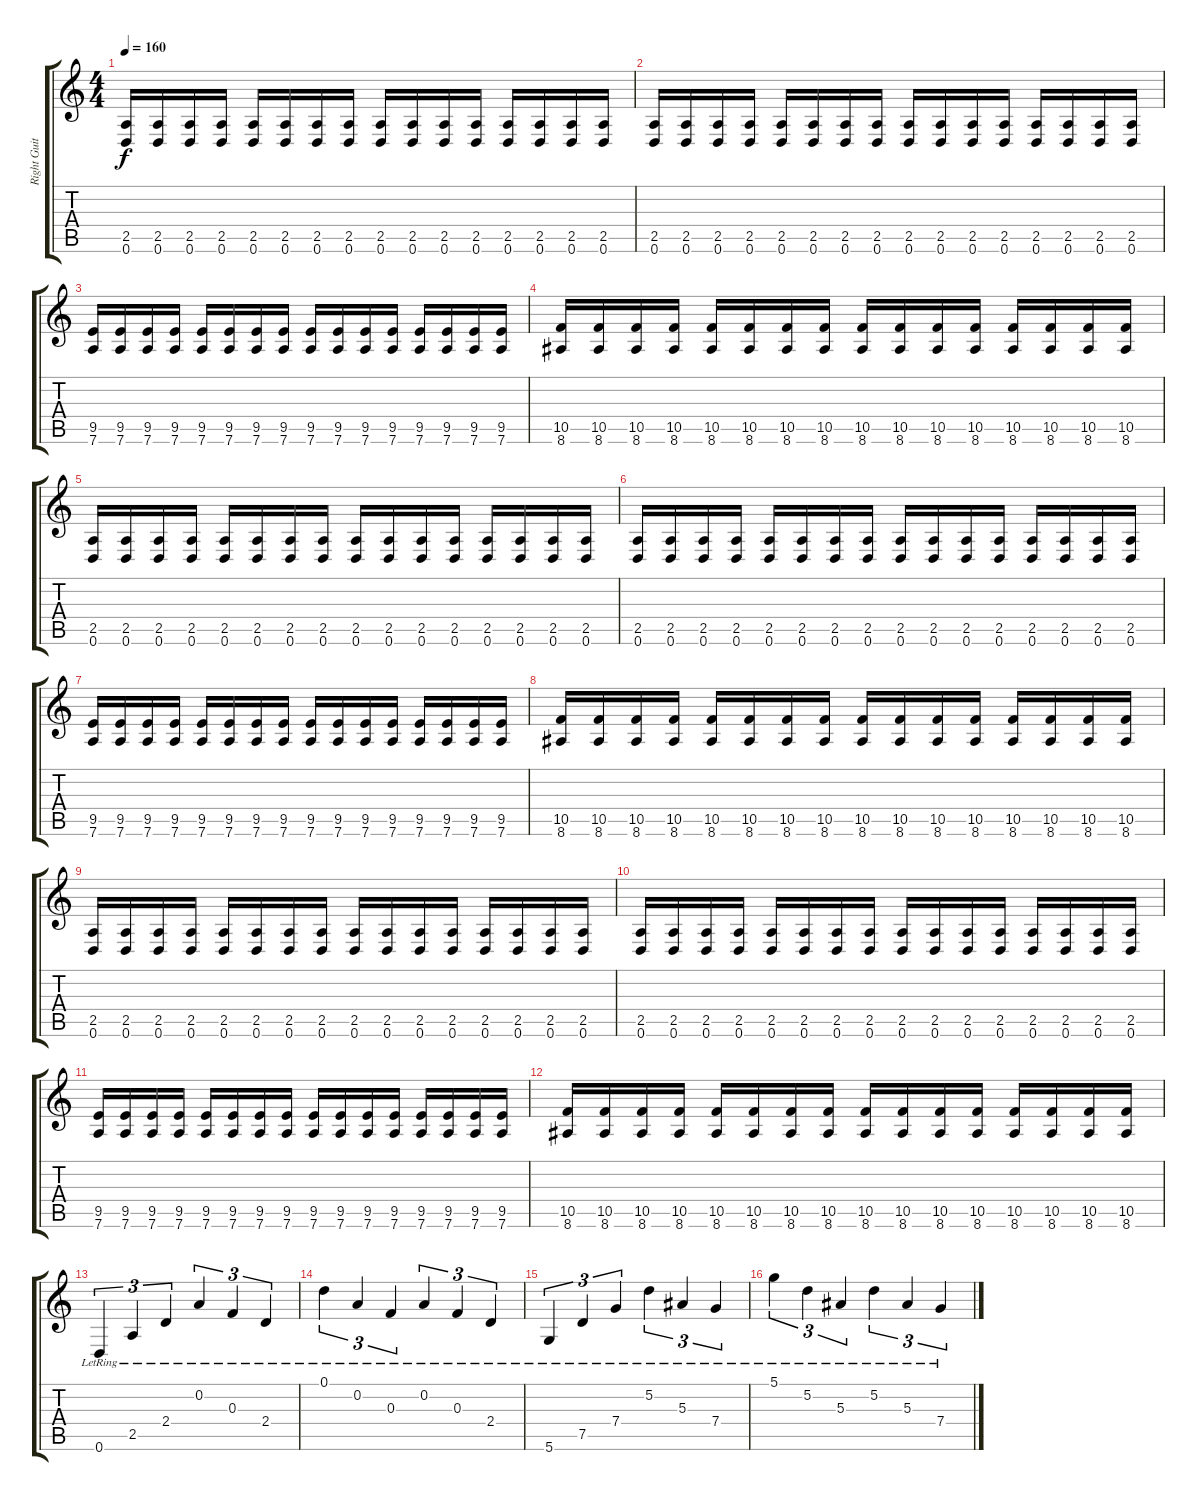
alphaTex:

\track ("Right Guitar" "Right Guit") {instrument distortionguitar}
\staff {score tabs}
\tuning (D4 A3 F3 C3 G2 D2) {hide}
\ts (4 4)
\tempo 160
\clef g2
\ks c
(2.5 0.6).16{dy f} (2.5 0.6).16 (2.5 0.6).16 (2.5 0.6).16 (2.5 0.6).16 (2.5 0.6).16 (2.5 0.6).16 (2.5 0.6).16 (2.5 0.6).16 (2.5 0.6).16 (2.5 0.6).16 (2.5 0.6).16 (2.5 0.6).16 (2.5 0.6).16 (2.5 0.6).16 (2.5 0.6).16 |
(2.5 0.6).16 (2.5 0.6).16 (2.5 0.6).16 (2.5 0.6).16 (2.5 0.6).16 (2.5 0.6).16 (2.5 0.6).16 (2.5 0.6).16 (2.5 0.6).16 (2.5 0.6).16 (2.5 0.6).16 (2.5 0.6).16 (2.5 0.6).16 (2.5 0.6).16 (2.5 0.6).16 (2.5 0.6).16 |
(9.5 7.6).16 (9.5 7.6).16 (9.5 7.6).16 (9.5 7.6).16 (9.5 7.6).16 (9.5 7.6).16 (9.5 7.6).16 (9.5 7.6).16 (9.5 7.6).16 (9.5 7.6).16 (9.5 7.6).16 (9.5 7.6).16 (9.5 7.6).16 (9.5 7.6).16 (9.5 7.6).16 (9.5 7.6).16 |
(10.5 8.6).16 (10.5 8.6).16 (10.5 8.6).16 (10.5 8.6).16 (10.5 8.6).16 (10.5 8.6).16 (10.5 8.6).16 (10.5 8.6).16 (10.5 8.6).16 (10.5 8.6).16 (10.5 8.6).16 (10.5 8.6).16 (10.5 8.6).16 (10.5 8.6).16 (10.5 8.6).16 (10.5 8.6).16 |
(2.5 0.6).16 (2.5 0.6).16 (2.5 0.6).16 (2.5 0.6).16 (2.5 0.6).16 (2.5 0.6).16 (2.5 0.6).16 (2.5 0.6).16 (2.5 0.6).16 (2.5 0.6).16 (2.5 0.6).16 (2.5 0.6).16 (2.5 0.6).16 (2.5 0.6).16 (2.5 0.6).16 (2.5 0.6).16 |
(2.5 0.6).16 (2.5 0.6).16 (2.5 0.6).16 (2.5 0.6).16 (2.5 0.6).16 (2.5 0.6).16 (2.5 0.6).16 (2.5 0.6).16 (2.5 0.6).16 (2.5 0.6).16 (2.5 0.6).16 (2.5 0.6).16 (2.5 0.6).16 (2.5 0.6).16 (2.5 0.6).16 (2.5 0.6).16 |
(9.5 7.6).16 (9.5 7.6).16 (9.5 7.6).16 (9.5 7.6).16 (9.5 7.6).16 (9.5 7.6).16 (9.5 7.6).16 (9.5 7.6).16 (9.5 7.6).16 (9.5 7.6).16 (9.5 7.6).16 (9.5 7.6).16 (9.5 7.6).16 (9.5 7.6).16 (9.5 7.6).16 (9.5 7.6).16 |
(10.5 8.6).16 (10.5 8.6).16 (10.5 8.6).16 (10.5 8.6).16 (10.5 8.6).16 (10.5 8.6).16 (10.5 8.6).16 (10.5 8.6).16 (10.5 8.6).16 (10.5 8.6).16 (10.5 8.6).16 (10.5 8.6).16 (10.5 8.6).16 (10.5 8.6).16 (10.5 8.6).16 (10.5 8.6).16 |
(2.5 0.6).16 (2.5 0.6).16 (2.5 0.6).16 (2.5 0.6).16 (2.5 0.6).16 (2.5 0.6).16 (2.5 0.6).16 (2.5 0.6).16 (2.5 0.6).16 (2.5 0.6).16 (2.5 0.6).16 (2.5 0.6).16 (2.5 0.6).16 (2.5 0.6).16 (2.5 0.6).16 (2.5 0.6).16 |
(2.5 0.6).16 (2.5 0.6).16 (2.5 0.6).16 (2.5 0.6).16 (2.5 0.6).16 (2.5 0.6).16 (2.5 0.6).16 (2.5 0.6).16 (2.5 0.6).16 (2.5 0.6).16 (2.5 0.6).16 (2.5 0.6).16 (2.5 0.6).16 (2.5 0.6).16 (2.5 0.6).16 (2.5 0.6).16 |
(9.5 7.6).16 (9.5 7.6).16 (9.5 7.6).16 (9.5 7.6).16 (9.5 7.6).16 (9.5 7.6).16 (9.5 7.6).16 (9.5 7.6).16 (9.5 7.6).16 (9.5 7.6).16 (9.5 7.6).16 (9.5 7.6).16 (9.5 7.6).16 (9.5 7.6).16 (9.5 7.6).16 (9.5 7.6).16 |
(10.5 8.6).16 (10.5 8.6).16 (10.5 8.6).16 (10.5 8.6).16 (10.5 8.6).16 (10.5 8.6).16 (10.5 8.6).16 (10.5 8.6).16 (10.5 8.6).16 (10.5 8.6).16 (10.5 8.6).16 (10.5 8.6).16 (10.5 8.6).16 (10.5 8.6).16 (10.5 8.6).16 (10.5 8.6).16 |
0.6{lr}.4{tu (3 2)} 2.5{lr}.4{tu (3 2)} 2.4{lr}.4{tu (3 2)} 0.2{lr}.4{tu (3 2)} 0.3{lr}.4{tu (3 2)} 2.4{lr}.4{tu (3 2)} |
0.1{lr}.4{tu (3 2)} 0.2{lr}.4{tu (3 2)} 0.3{lr}.4{tu (3 2)} 0.2{lr}.4{tu (3 2)} 0.3{lr}.4{tu (3 2)} 2.4{lr}.4{tu (3 2)} |
5.6{lr}.4{tu (3 2)} 7.5{lr}.4{tu (3 2)} 7.4{lr}.4{tu (3 2)} 5.2{lr}.4{tu (3 2)} 5.3{lr}.4{tu (3 2)} 7.4{lr}.4{tu (3 2)} |
5.1{lr}.4{tu (3 2)} 5.2{lr}.4{tu (3 2)} 5.3{lr}.4{tu (3 2)} 5.2{lr}.4{tu (3 2)} 5.3{lr}.4{tu (3 2)} 7.4{lr}.4{tu (3 2)}
